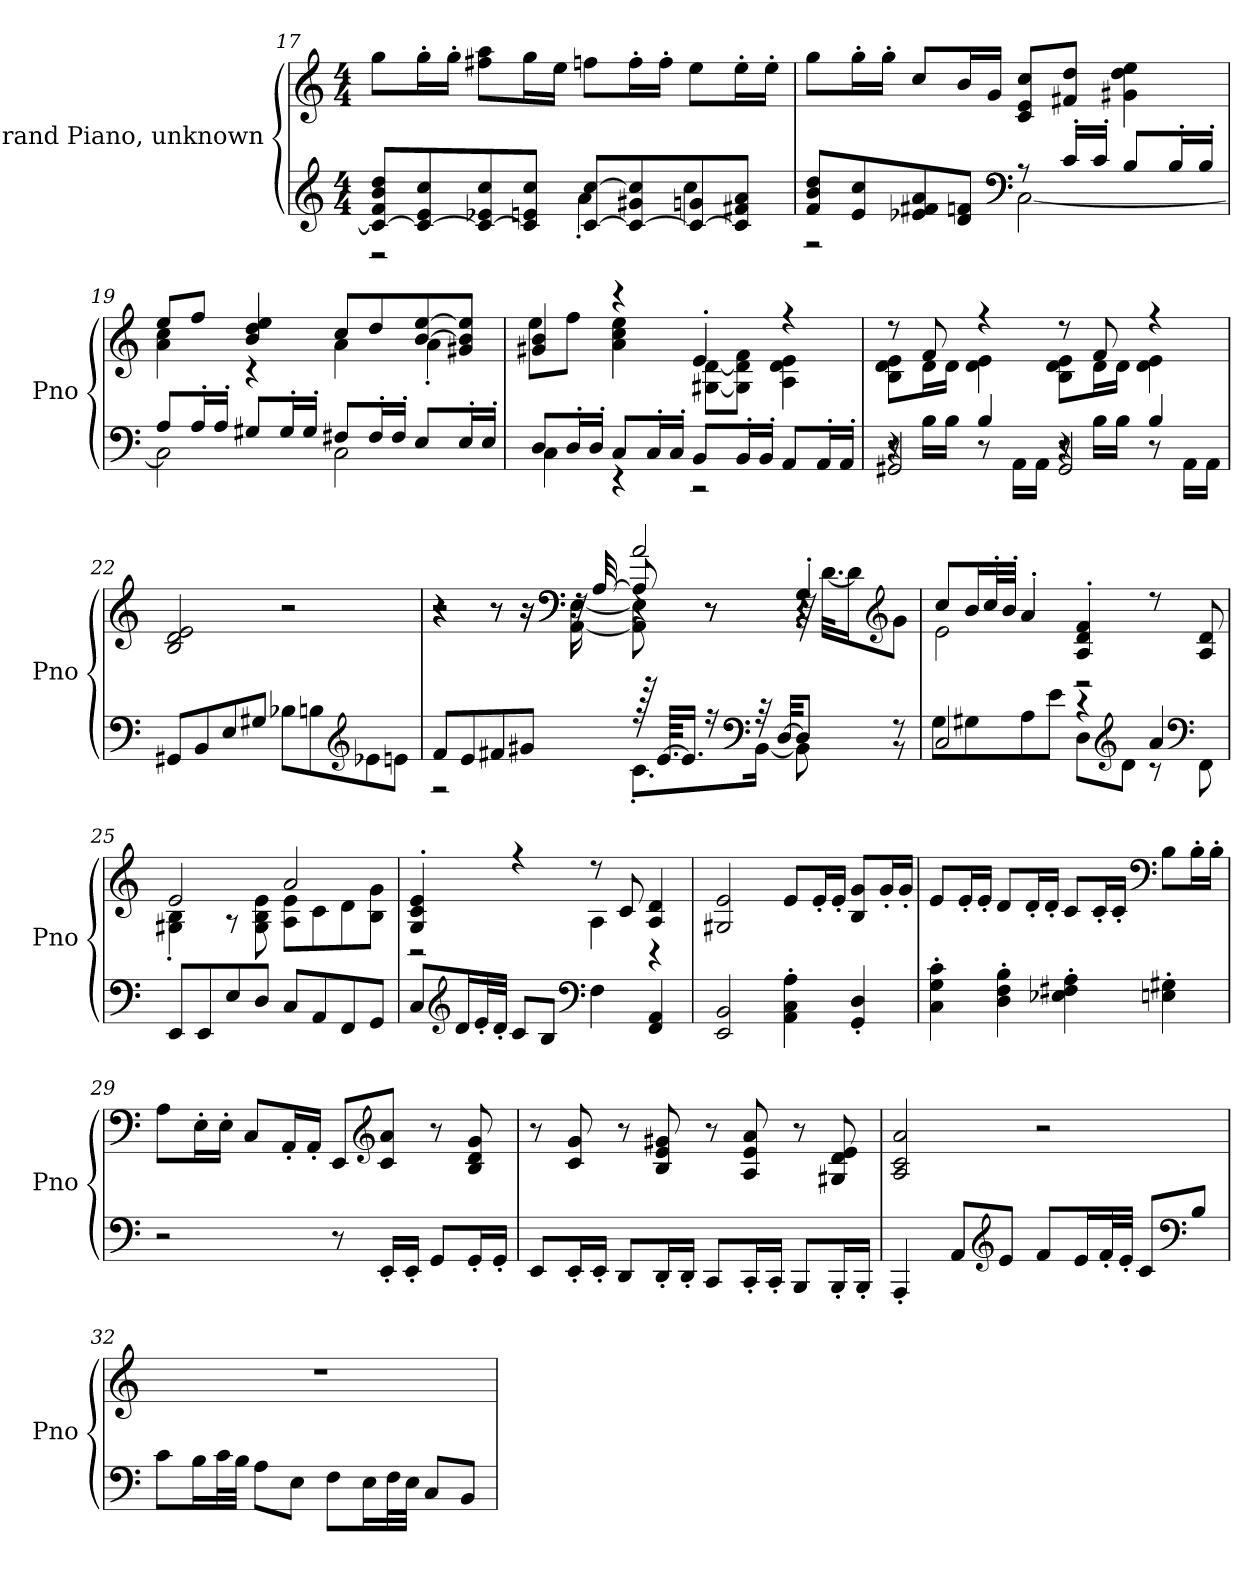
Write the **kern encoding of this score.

**kern	**kern
*part1	*part1
*staff2	*staff1
*I"Grand Piano, unknown	*
*I'Pno	*
*clefG2	*clefG2
*k[]	*k[]
*M4/4	*M4/4
=17	=17
*^	*
8c/_ 8f/ 8b/ 8dd/L	2r	8gg\L
8c/_ 8e/ 8cc/	.	16gg'\L
.	.	16gg'\JJ
8c/_ 8e-X/ 8cc/	.	8ff#X\ 8aa\L
8c/] 8en/ 8cc/J	.	16gg\L
.	.	16ee\JJ
[8c/ [8cc/L	4a'\	8ffn\L
8c/_ 8g#X/ 8cc/]	.	16ff'\L
.	.	16ff'\JJ
8c/_ 8gn/	4cc\	8ee\L
8c/] 8f#X/ 8a/J	.	16ee'\L
.	.	16ee'\JJ
!!LO:LB:g=z
=18	=18	=18
8f/ 8b/ 8dd/L	2r	8gg\L
8e/ 8cc/	.	16gg'\L
.	.	16gg'\JJ
8e-X/ 8f#X/ 8a/	.	8cc/L
8d/ 8fn/J	.	16b/L
.	.	16g/JJ
*clefF4	*	*
8r	[2C\	8c/ 8e/ 8cc/L
16c'/LL	.	8f#X/ 8dd/J
16c'/JJ	.	.
8B/L	.	4g#X\ 4dd\ 4ee\
16B'/L	.	.
16B'/JJ	.	.
=19	=19	=19
*	*	*^
8A/L	2C\]	8ee/L	4a\ 4cc\
16A'/L	.	8ff/J	.
16A'/JJ	.	.	.
8G#X/L	.	4b/ 4dd/ 4ee/	4r
16G#'/L	.	.	.
16G#'/JJ	.	.	.
8F#X/L	2C\	8cc/L	4a\
16F#'/L	.	8dd/	.
16F#'/JJ	.	.	.
8E/L	.	[8b/ [8ee/	4a'\
16E'/L	.	8g#X/ 8b/] 8ee/]J	.
16E'/JJ	.	.	.
=20	=20	=20	=20
8D/L	4C\	4g#X/ 4b/	8ee\L
16D'/L	.	.	8ff\J
16D'/JJ	.	.	.
8C/L	4r	4r	4a\ 4cc\ 4ee\
16C'/L	.	.	.
16C'/JJ	.	.	.
8BB/L	2r	4e'/	[8G#X\ [8d\L
16BB'/L	.	.	8G#\] 8d\] 8f\J
16BB'/JJ	.	.	.
8AA/L	.	4r	4A\ 4d\ 4e\
16AA'/L	.	.	.
16AA'/JJ	.	.	.
!!LO:LB:g=z	!!
=21	=21	=21	=21
*	*^	*	*
4r	8r	2GG#X/	8r	8B\ 8d\ 8e\L
.	16B\LL	.	8f/	16d\L
.	16B\JJ	.	.	16d\JJ
4B/	8r	.	4r	4d\ 4e\
.	16AA\LL	.	.	.
.	16AA\JJ	.	.	.
4r	8r	2GG#/	8r	8B\ 8d\ 8e\L
.	16B\LL	.	8f/	16d\L
.	16B\JJ	.	.	16d\JJ
4B/	8r	.	4r	4d\ 4e\
.	16AA\LL	.	.	.
.	16AA\JJ	.	.	.
*v	*v	*v	*	*
*	*v	*v
=22	=22
8GG#X/L	2B/ 2d/ 2e/
8BB/	.
8E/	.
8G#X/J	.
8B-X\L	2r
8Bn\	.
*clefG2	*
8e-X\	.
8en\J	.
!!LO:LB:g=z
=23	=23
*^	*^
*	*	*	*^
*	*	*	*	*^
8f/L	2r	2r	2r	4r	4r
8e/	.	.	.	.	.
8f#X/	.	.	.	8r	8r
8g#X/J	.	.	.	16r	16r
*	*	*clefF4	*	*	*
.	.	.	.	32r	[16AA\ [16E\
.	.	.	.	[32A/	.
128r	8.c'\L	2a/	4r	8A/]	8AA\] 8E\]
[64.e/KKLL	.	.	.	.	.
16.e/JJ]	.	.	.	.	.
16r	.	.	.	8r	8r
*clefF4	*	*	*	*	*
32r	[16BB\Jk	.	.	.	.
[32D/KKL	.	.	.	.	.
8D/J]	8BB\]	.	64r	4G'/	4r
.	.	.	[32.d\KLL	.	.
.	.	.	16d\J]	.	.
*	*	*clefG2	*	*	*
8r	8r	.	8g\J	.	.
*	*	*	*v	*v	*v
=24	=24	=24	=24
2C/	8G\L	8cc/L	2e\
.	8G#X\	16b/L	.
.	.	32cc'/L	.
.	.	32b'/JJJ	.
.	8A\	4a'/	.
.	8e\J	.	.
4r	8D\L	4A/' 4d/' 4f/'	2r
*clefG2	*	*	*
.	8d\J	.	.
4a/	8r	8r	.
*clefF4	*	*	*
.	8FF\	8A/ 8d/	.
*v	*v	*	*
!!LO:PB:g=z	!!
=25	=25	=25
8EE/L	2e/	4G#X\' 4B\'
8EE/	.	.
8E/	.	8r
8D/J	.	8G#\ 8B\ 8e\
8C/L	2a/	8A\ 8e\L
8AA/	.	8c\
8FF/	.	8d\
8GG/J	.	8B\ 8g\J
=26	=26	=26
8C/L	4G/' 4c/' 4e/'	2r
*clefG2	*	*
16d/L	.	.
32e'/L	.	.
32d'/JJJ	.	.
8c/L	4r	.
8B/J	.	.
*clefF4	*	*
4F\	8r	4A\
.	8c/	.
4FF/ 4AA/	4A/ 4d/	4r
*	*v	*v
=27	=27
2EE/ 2BB/	2G#X/ 2e/
4AA\' 4C\' 4A\'	8e/L
.	16e'/L
.	16e'/JJ
4GG/' 4D/'	8B/ 8g/L
.	16g'/L
.	16g'/JJ
!!LO:LB:g=z
=28	=28
4C\' 4G\' 4c\'	8e/L
.	16e'/L
.	16e'/JJ
4D\' 4F\' 4B\'	8d/L
.	16d'/L
.	16d'/JJ
4E-X\' 4F#X\' 4A\'	8c/L
.	16c'/L
.	16c'/JJ
*	*clefF4
4En\' 4G#X\'	8B\L
.	16B'\L
.	16B'\JJ
=29	=29
2r	8A\L
.	16E'\L
.	16E'\JJ
.	8C/L
.	16AA'/L
.	16AA'/JJ
8r	8EE/L
*	*clefG2
16EE'/LL	8c/ 8a/J
16EE'/JJ	.
8GG/L	8r
16GG'/L	8B/ 8d/ 8g/
16GG'/JJ	.
=30	=30
8EE/L	8r
16EE'/L	8c/ 8g/
16EE'/JJ	.
8DD/L	8r
16DD'/L	8B/ 8e/ 8g#X/
16DD'/JJ	.
8CC/L	8r
16CC'/L	8A/ 8e/ 8a/
16CC'/JJ	.
8BBB/L	8r
16BBB'/L	8G#X/ 8d/ 8e/
16BBB'/JJ	.
!!LO:LB:g=z
=31	=31
4AAA'/	2A/ 2c/ 2a/
8AA/L	.
*clefG2	*
8e/J	.
8f/L	2r
16e/L	.
32f'/L	.
32e'/JJJ	.
8c/L	.
*clefF4	*
8B/J	.
=32	=32
8c\L	1r
16B\L	.
32c\L	.
32B\JJJ	.
8A\L	.
8E\J	.
8F\L	.
16E\L	.
32F\L	.
32E\JJJ	.
8C/L	.
8BB/J	.
=	=
*-	*-
